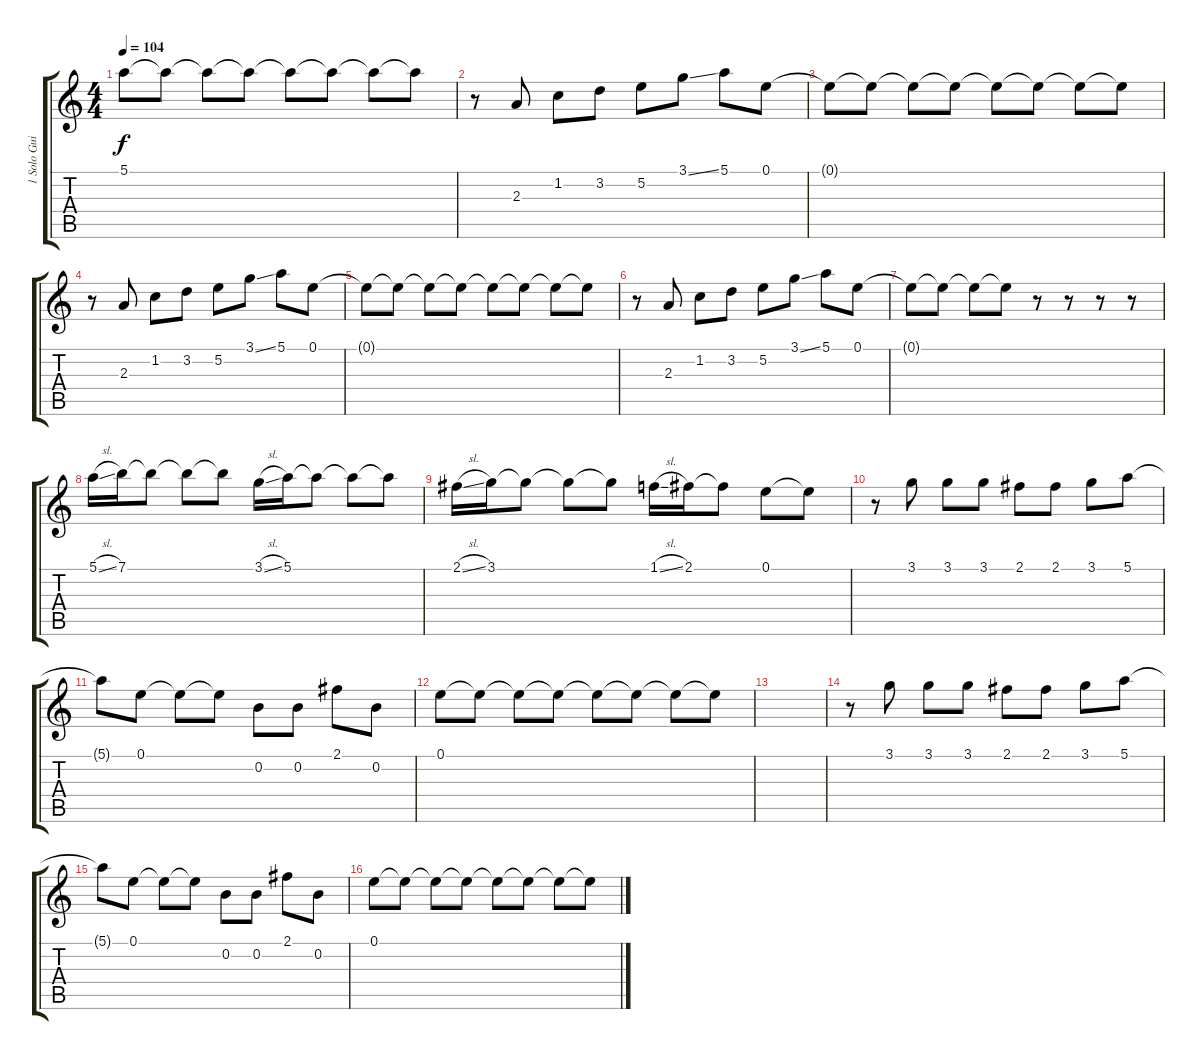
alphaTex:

\track ("1 Solo Guitar (6)" "1 Solo Gui") {instrument acousticguitarsteel}
\staff {score tabs}
\tuning (E4 B3 G3 D3 A2 E2) {hide}
\ts (4 4)
\tempo 104
\clef g2
\ks c
5.1{t}.8{dy f} 5.1{t}.8 5.1{t}.8 5.1{t}.8 5.1{t}.8 5.1{t}.8 5.1{t}.8 5.1{t}.8 |
r.8 2.3.8 1.2.8 3.2.8 5.2.8 3.1{ss}.8 5.1.8 0.1.8 |
0.1{t}.8 0.1{t}.8 0.1{t}.8 0.1{t}.8 0.1{t}.8 0.1{t}.8 0.1{t}.8 0.1{t}.8 |
r.8 2.3.8 1.2.8 3.2.8 5.2.8 3.1{ss}.8 5.1.8 0.1.8 |
0.1{t}.8 0.1{t}.8 0.1{t}.8 0.1{t}.8 0.1{t}.8 0.1{t}.8 0.1{t}.8 0.1{t}.8 |
r.8 2.3.8 1.2.8 3.2.8 5.2.8 3.1{ss}.8 5.1.8 0.1.8 |
0.1{t}.8 0.1{t}.8 0.1{t}.8 0.1{t}.8 r.8 r.8 r.8 r.8 |
5.1{sl}.16{volume 11} 7.1.16 7.1{t}.8 7.1{t}.8 7.1{t}.8 3.1{sl}.16 5.1.16 5.1{t}.8 5.1{t}.8 5.1{t}.8 |
2.1{sl}.16 3.1.16 3.1{t}.8 3.1{t}.8 3.1{t}.8 1.1{sl}.16 2.1.16 2.1{t}.8 0.1.8 0.1{t}.8 |
r.8{volume 12} 3.1.8 3.1.8 3.1.8 2.1.8 2.1.8 3.1.8 5.1.8 |
5.1{t}.8 0.1.8 0.1{t}.8 0.1{t}.8 0.2.8 0.2.8 2.1.8 0.2.8 |
0.1.8 0.1{t}.8 0.1{t}.8 0.1{t}.8 0.1{t}.8 0.1{t}.8 0.1{t}.8 0.1{t}.8 |
|
r.8 3.1.8 3.1.8 3.1.8 2.1.8 2.1.8 3.1.8 5.1.8 |
5.1{t}.8 0.1.8 0.1{t}.8 0.1{t}.8 0.2.8 0.2.8 2.1.8 0.2.8 |
0.1.8 0.1{t}.8 0.1{t}.8 0.1{t}.8 0.1{t}.8 0.1{t}.8 0.1{t}.8 0.1{t}.8
